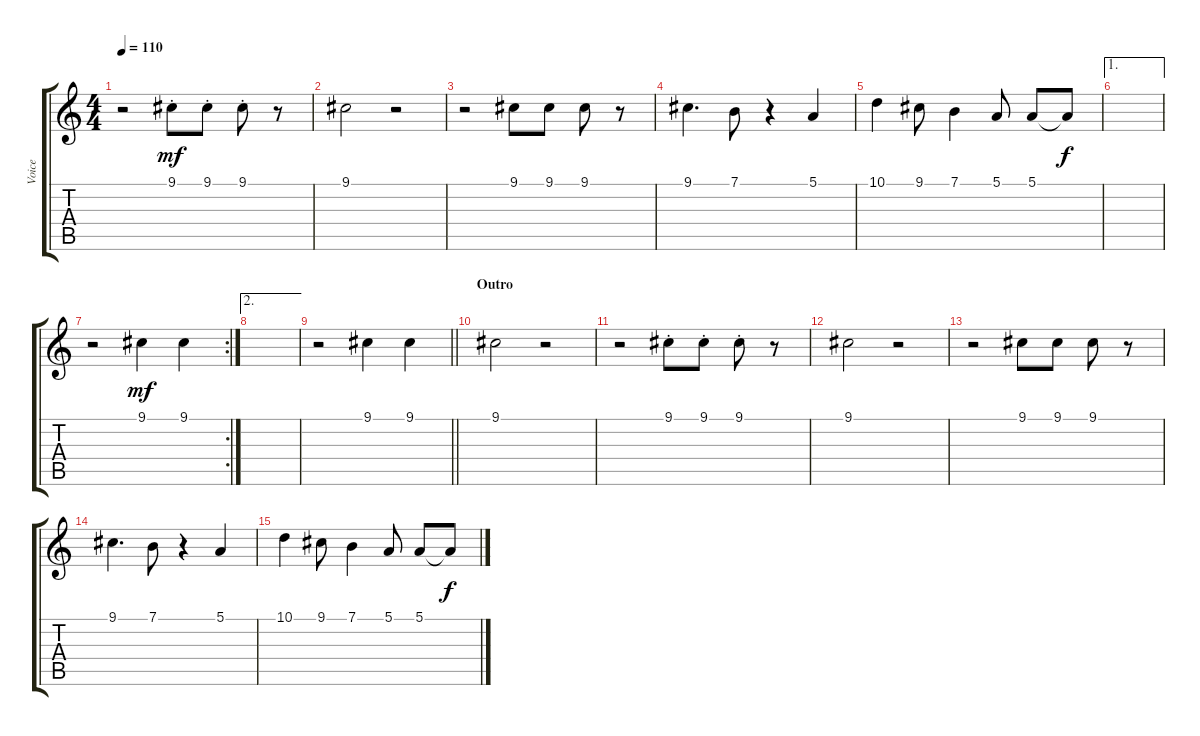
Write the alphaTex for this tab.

\track ("Voice" "Voice") {instrument lead6voice}
\staff {score tabs}
\tuning (E4 B3 G3 D3 A2 E2) {hide}
\ts (4 4)
\tempo 110
\clef g2
\ks c
r.2{dy mf} 9.1{st}.8 9.1{st}.8 9.1{st}.8 r.8 |
9.1.2 r.2 |
r.2 9.1.8 9.1.8 9.1.8 r.8 |
9.1.4{d} 7.1.8 r.4 5.1.4 |
10.1.4 9.1.8 7.1.4 5.1.8 5.1.8 5.1{t}.8{dy f} |
\ae 1
|
\rc 2
r.2 9.1.4{dy mf} 9.1.4 |
\ae 2
|
\barLineRight lightlight
r.2 9.1.4 9.1.4 |
\section ("" "Outro")
9.1.2 r.2 |
r.2 9.1{st}.8 9.1{st}.8 9.1{st}.8 r.8 |
9.1.2 r.2 |
r.2 9.1.8 9.1.8 9.1.8 r.8 |
9.1.4{d} 7.1.8 r.4 5.1.4 |
10.1.4 9.1.8 7.1.4 5.1.8 5.1.8 5.1{t}.8{dy f}
